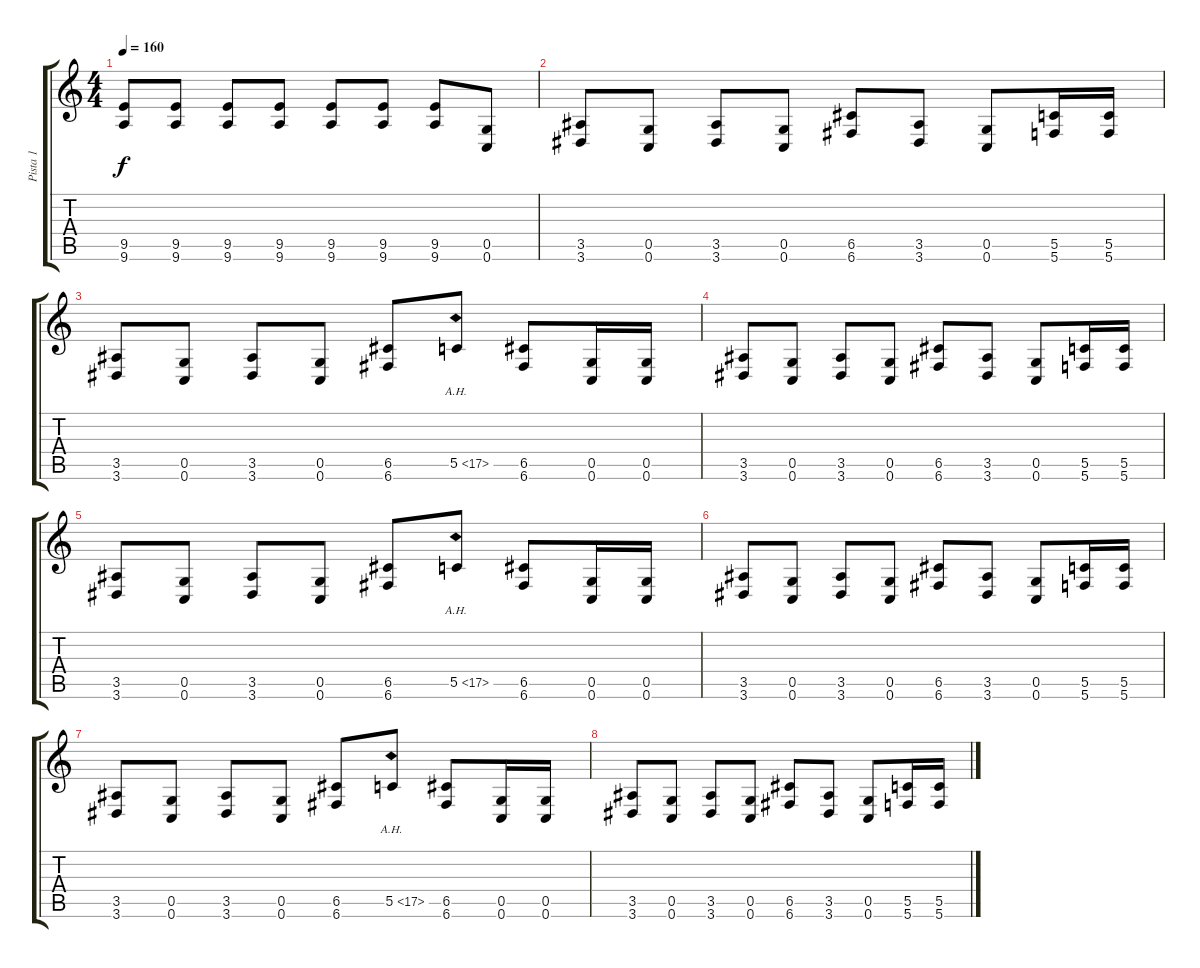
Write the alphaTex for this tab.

\track ("Pista 1" "Pista 1") {instrument distortionguitar}
\staff {score tabs}
\tuning (D4 A3 F3 C3 G2 C2) {hide}
\ts (4 4)
\tempo 160
\clef g2
\ks c
(9.5 9.6).8{dy f} (9.5 9.6).8 (9.5 9.6).8 (9.5 9.6).8 (9.5 9.6).8 (9.5 9.6).8 (9.5 9.6).8 (0.5 0.6).8 |
(3.5 3.6).8 (0.5 0.6).8 (3.5 3.6).8 (0.5 0.6).8 (6.5 6.6).8 (3.5 3.6).8 (0.5 0.6).8 (5.5 5.6).16 (5.5 5.6).16 |
(3.5 3.6).8 (0.5 0.6).8 (3.5 3.6).8 (0.5 0.6).8 (6.5 6.6).8 5.5{ah 12}.8 (6.5 6.6).8 (0.5 0.6).16 (0.5 0.6).16 |
(3.5 3.6).8 (0.5 0.6).8 (3.5 3.6).8 (0.5 0.6).8 (6.5 6.6).8 (3.5 3.6).8 (0.5 0.6).8 (5.5 5.6).16 (5.5 5.6).16 |
(3.5 3.6).8 (0.5 0.6).8 (3.5 3.6).8 (0.5 0.6).8 (6.5 6.6).8 5.5{ah 12}.8 (6.5 6.6).8 (0.5 0.6).16 (0.5 0.6).16 |
(3.5 3.6).8 (0.5 0.6).8 (3.5 3.6).8 (0.5 0.6).8 (6.5 6.6).8 (3.5 3.6).8 (0.5 0.6).8 (5.5 5.6).16 (5.5 5.6).16 |
(3.5 3.6).8 (0.5 0.6).8 (3.5 3.6).8 (0.5 0.6).8 (6.5 6.6).8 5.5{ah 12}.8 (6.5 6.6).8 (0.5 0.6).16 (0.5 0.6).16 |
(3.5 3.6).8 (0.5 0.6).8 (3.5 3.6).8 (0.5 0.6).8 (6.5 6.6).8 (3.5 3.6).8 (0.5 0.6).8 (5.5 5.6).16 (5.5 5.6).16
